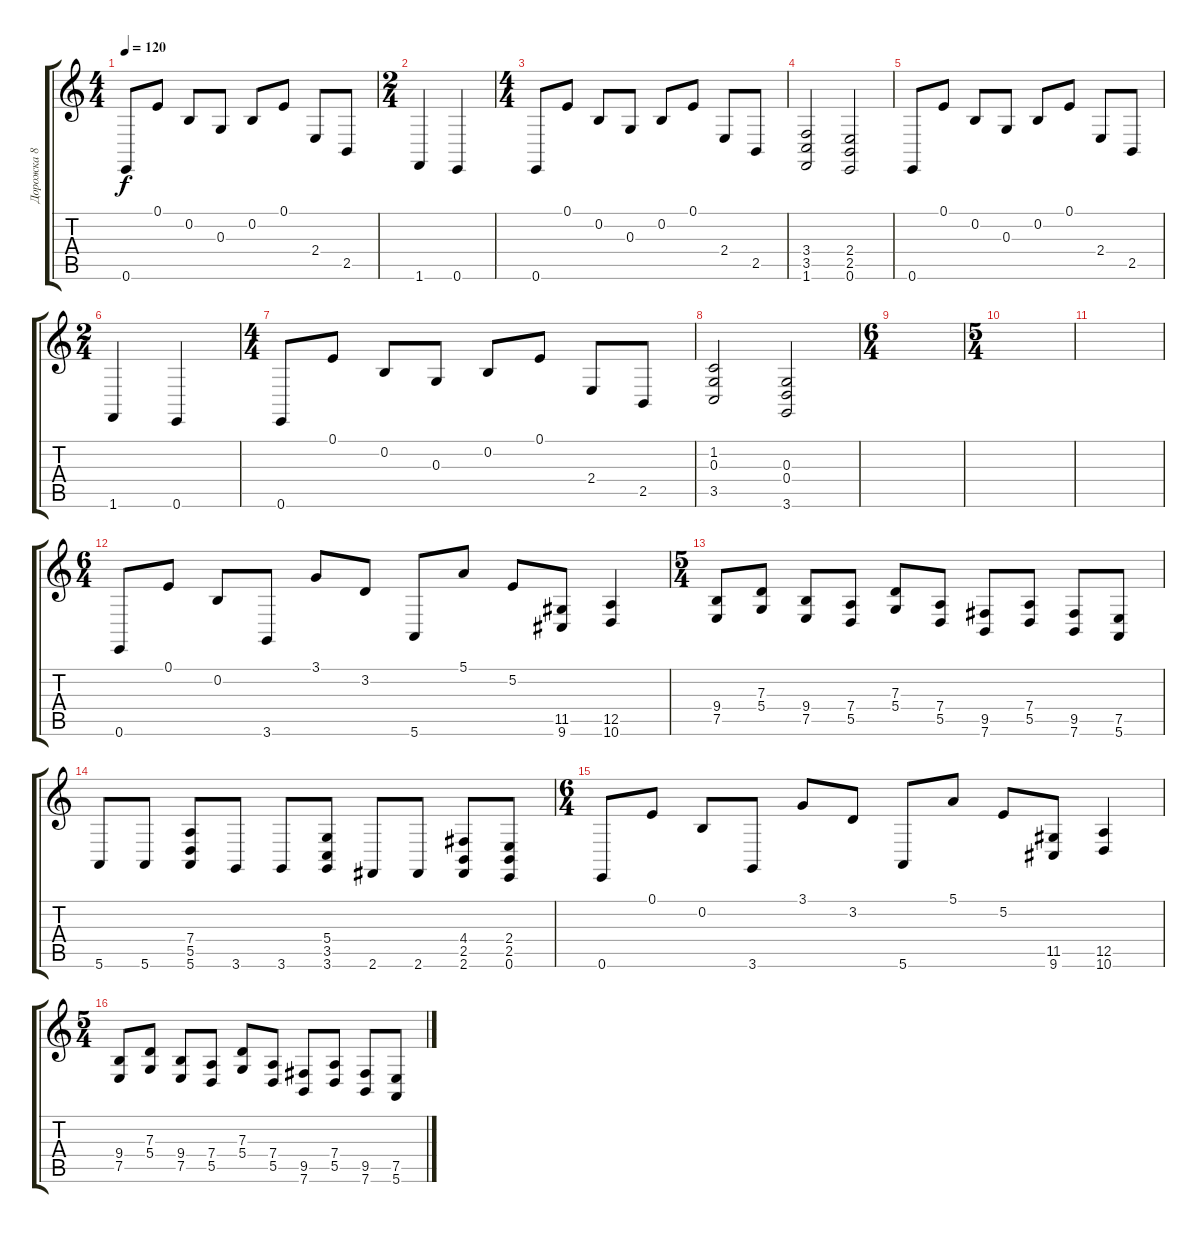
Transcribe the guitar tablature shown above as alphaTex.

\track ("Дорожка 8" "Дорожка 8") {instrument churchorgan}
\staff {score tabs}
\tuning (E4 B3 G3 D3 A2 E2) {hide}
\ts (4 4)
\tempo 120
\clef g2
\ks c
0.6.8{dy f} 0.1.8 0.2.8 0.3.8 0.2.8 0.1.8 2.4.8 2.5.8 |
\ts (2 4)
1.6.4 0.6.4 |
\ts (4 4)
0.6.8 0.1.8 0.2.8 0.3.8 0.2.8 0.1.8 2.4.8 2.5.8 |
(3.4 3.5 1.6).2 (2.4 2.5 0.6).2 |
0.6.8 0.1.8 0.2.8 0.3.8 0.2.8 0.1.8 2.4.8 2.5.8 |
\ts (2 4)
1.6.4 0.6.4 |
\ts (4 4)
0.6.8 0.1.8 0.2.8 0.3.8 0.2.8 0.1.8 2.4.8 2.5.8 |
(1.2 0.3 3.5).2 (0.3 0.4 3.6).2 |
\ts (6 4)
|
\ts (5 4)
|
|
\ts (6 4)
0.6.8 0.1.8 0.2.8 3.6.8 3.1.8 3.2.8 5.6.8 5.1.8 5.2.8 (11.5 9.6).8 (12.5 10.6).4 |
\ts (5 4)
(9.4 7.5).8 (7.3 5.4).8 (9.4 7.5).8 (7.4 5.5).8 (7.3 5.4).8 (7.4 5.5).8 (9.5 7.6).8 (7.4 5.5).8 (9.5 7.6).8 (7.5 5.6).8 |
5.6.8 5.6.8 (7.4 5.5 5.6).8 3.6.8 3.6.8 (5.4 3.5 3.6).8 2.6.8 2.6.8 (4.4 2.5 2.6).8 (2.4 2.5 0.6).8 |
\ts (6 4)
0.6.8 0.1.8 0.2.8 3.6.8 3.1.8 3.2.8 5.6.8 5.1.8 5.2.8 (11.5 9.6).8 (12.5 10.6).4 |
\ts (5 4)
(9.4 7.5).8 (7.3 5.4).8 (9.4 7.5).8 (7.4 5.5).8 (7.3 5.4).8 (7.4 5.5).8 (9.5 7.6).8 (7.4 5.5).8 (9.5 7.6).8 (7.5 5.6).8
